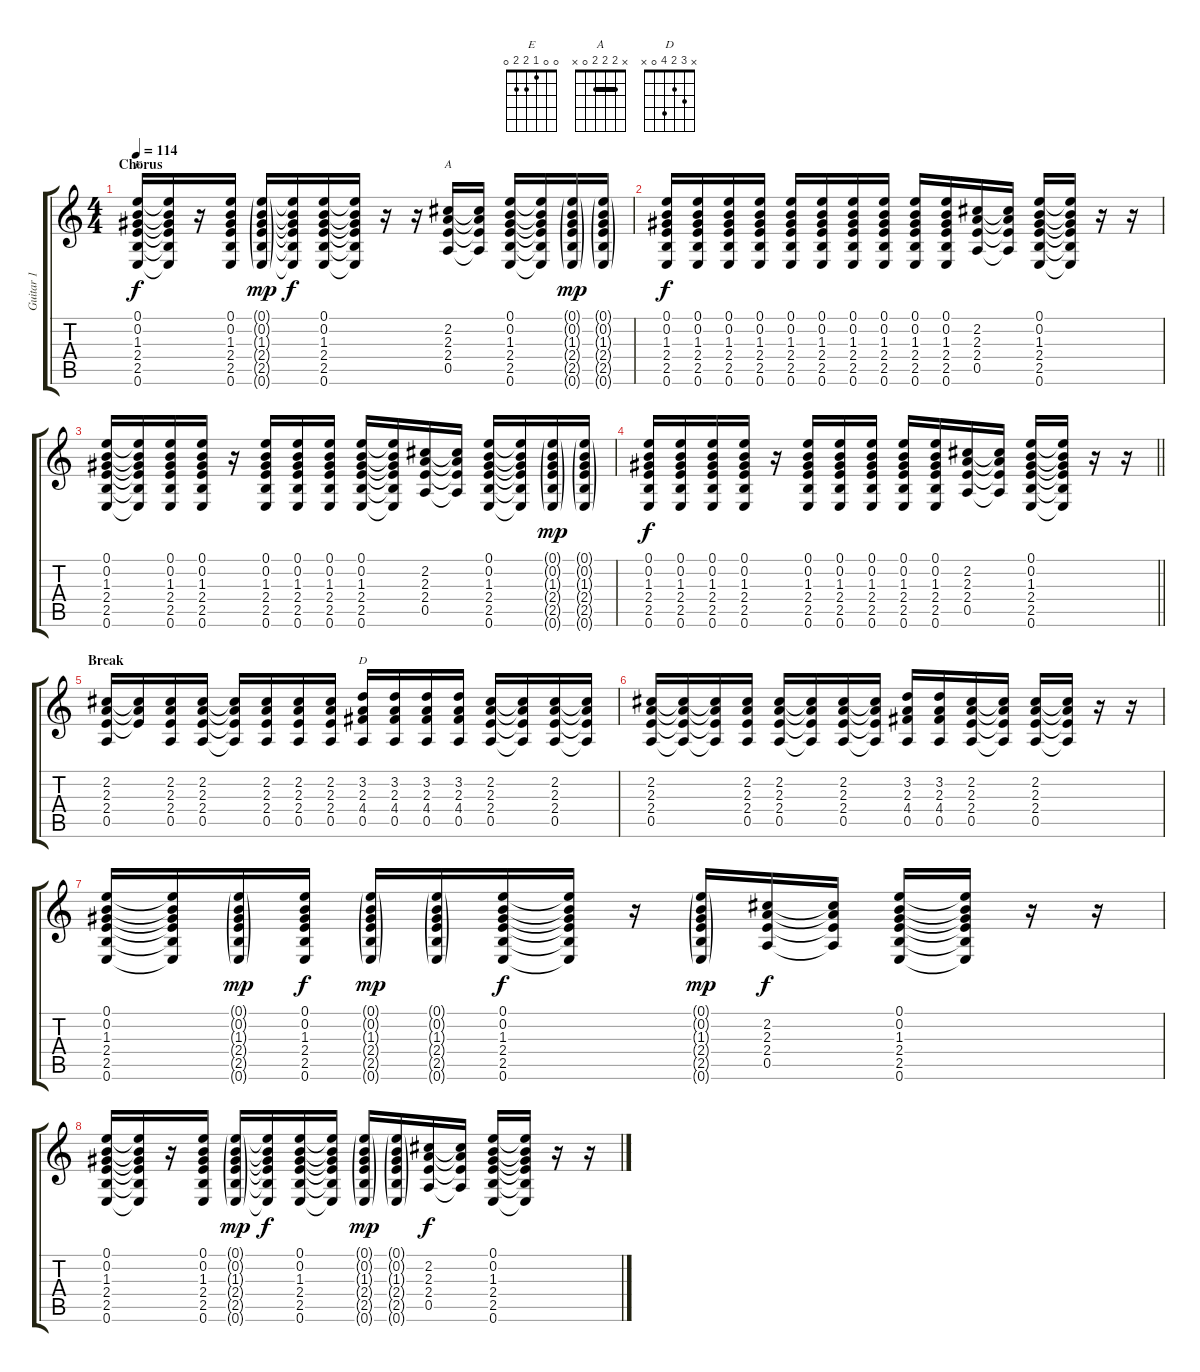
\track ("Guitar 1" "Guitar 1") {instrument acousticguitarnylon}
\staff {score tabs}
\tuning (E4 B3 G3 D3 A2 E2) {hide}
\chord ("E" 0 0 1 2 2 0)
\chord ("A" x 2 2 2 0 x) {barre 2}
\chord ("D" x 3 2 4 0 x)
\ts (4 4)
\section ("" "Chorus")
\tempo 114
\clef g2
\ks c
(0.1 0.2 1.3 2.4 2.5 0.6).16{ch "E" dy f} (0.1{t} 0.2{t} 1.3{t} 2.4{t} 2.5{t} 0.6{t}).16 r.16 (0.1 0.2 1.3 2.4 2.5 0.6).16 (0.1{g} 0.2{g} 1.3{g} 2.4{g} 2.5{g} 0.6{g}).16{dy mp} (0.1{t} 0.2{t} 1.3{t} 2.4{t} 2.5{t} 0.6{t}).16{dy f} (0.1 0.2 1.3 2.4 2.5 0.6).16 (0.1{t} 0.2{t} 1.3{t} 2.4{t} 2.5{t} 0.6{t}).16 r.16 r.16 (2.2 2.3 2.4 0.5).16{ch "A"} (2.2{t} 2.3{t} 2.4{t} 0.5{t}).16 (0.1 0.2 1.3 2.4 2.5 0.6).16 (0.1{t} 0.2{t} 1.3{t} 2.4{t} 2.5{t} 0.6{t}).16 (0.1{g} 0.2{g} 1.3{g} 2.4{g} 2.5{g} 0.6{g}).16{dy mp} (0.1{g} 0.2{g} 1.3{g} 2.4{g} 2.5{g} 0.6{g}).16 |
(0.1 0.2 1.3 2.4 2.5 0.6).16{dy f} (0.1 0.2 1.3 2.4 2.5 0.6).16 (0.1 0.2 1.3 2.4 2.5 0.6).16 (0.1 0.2 1.3 2.4 2.5 0.6).16 (0.1 0.2 1.3 2.4 2.5 0.6).16 (0.1 0.2 1.3 2.4 2.5 0.6).16 (0.1 0.2 1.3 2.4 2.5 0.6).16 (0.1 0.2 1.3 2.4 2.5 0.6).16 (0.1 0.2 1.3 2.4 2.5 0.6).16 (0.1 0.2 1.3 2.4 2.5 0.6).16 (2.2 2.3 2.4 0.5).16 (2.2{t} 2.3{t} 2.4{t} 0.5{t}).16 (0.1 0.2 1.3 2.4 2.5 0.6).16 (0.1{t} 0.2{t} 1.3{t} 2.4{t} 2.5{t} 0.6{t}).16 r.16 r.16 |
(0.1 0.2 1.3 2.4 2.5 0.6).16 (0.1{t} 0.2{t} 1.3{t} 2.4{t} 2.5{t} 0.6{t}).16 (0.1 0.2 1.3 2.4 2.5 0.6).16 (0.1 0.2 1.3 2.4 2.5 0.6).16 r.16 (0.1 0.2 1.3 2.4 2.5 0.6).16 (0.1 0.2 1.3 2.4 2.5 0.6).16 (0.1 0.2 1.3 2.4 2.5 0.6).16 (0.1 0.2 1.3 2.4 2.5 0.6).16 (0.1{t} 0.2{t} 1.3{t} 2.4{t} 2.5{t} 0.6{t}).16 (2.2 2.3 2.4 0.5).16 (2.2{t} 2.3{t} 2.4{t} 0.5{t}).16 (0.1 0.2 1.3 2.4 2.5 0.6).16 (0.1{t} 0.2{t} 1.3{t} 2.4{t} 2.5{t} 0.6{t}).16 (0.1{g} 0.2{g} 1.3{g} 2.4{g} 2.5{g} 0.6{g}).16{dy mp} (0.1{g} 0.2{g} 1.3{g} 2.4{g} 2.5{g} 0.6{g}).16 |
\barLineRight lightlight
(0.1 0.2 1.3 2.4 2.5 0.6).16{dy f} (0.1 0.2 1.3 2.4 2.5 0.6).16 (0.1 0.2 1.3 2.4 2.5 0.6).16 (0.1 0.2 1.3 2.4 2.5 0.6).16 r.16 (0.1 0.2 1.3 2.4 2.5 0.6).16 (0.1 0.2 1.3 2.4 2.5 0.6).16 (0.1 0.2 1.3 2.4 2.5 0.6).16 (0.1 0.2 1.3 2.4 2.5 0.6).16 (0.1 0.2 1.3 2.4 2.5 0.6).16 (2.2 2.3 2.4 0.5).16 (2.2{t} 2.3{t} 2.4{t} 0.5{t}).16 (0.1 0.2 1.3 2.4 2.5 0.6).16 (0.1{t} 0.2{t} 1.3{t} 2.4{t} 2.5{t} 0.6{t}).16 r.16 r.16 |
\section ("" "Break")
(2.2 2.3 2.4 0.5).16 (2.2{t} 2.3{t} 2.4{t}).16 (2.2 2.3 2.4 0.5).16 (2.2 2.3 2.4 0.5).16 (2.2{t} 2.3{t} 2.4{t} 0.5{t}).16 (2.2 2.3 2.4 0.5).16 (2.2 2.3 2.4 0.5).16 (2.2 2.3 2.4 0.5).16 (3.2 2.3 4.4 0.5).16{ch "D"} (3.2 2.3 4.4 0.5).16 (3.2 2.3 4.4 0.5).16 (3.2 2.3 4.4 0.5).16 (2.2 2.3 2.4 0.5).16 (2.2{t} 2.3{t} 2.4{t} 0.5{t}).16 (2.2 2.3 2.4 0.5).16 (2.2{t} 2.3{t} 2.4{t} 0.5{t}).16 |
(2.2 2.3 2.4 0.5).16 (2.2{t} 2.3{t} 2.4{t} 0.5{t}).16 (2.2{t} 2.3{t} 2.4{t} 0.5{t}).16 (2.2 2.3 2.4 0.5).16 (2.2 2.3 2.4 0.5).16 (2.2{t} 2.3{t} 2.4{t} 0.5{t}).16 (2.2 2.3 2.4 0.5).16 (2.2{t} 2.3{t} 2.4{t} 0.5{t}).16 (3.2 2.3 4.4 0.5).16 (3.2 2.3 4.4 0.5).16 (2.2 2.3 2.4 0.5).16 (2.2{t} 2.3{t} 2.4{t} 0.5{t}).16 (2.2 2.3 2.4 0.5).16 (2.2{t} 2.3{t} 2.4{t} 0.5{t}).16 r.16 r.16 |
(0.1 0.2 1.3 2.4 2.5 0.6).16 (0.1{t} 0.2{t} 1.3{t} 2.4{t} 2.5{t} 0.6{t}).16 (0.1{g} 0.2{g} 1.3{g} 2.4{g} 2.5{g} 0.6{g}).16{dy mp} (0.1 0.2 1.3 2.4 2.5 0.6).16{dy f} (0.1{g} 0.2{g} 1.3{g} 2.4{g} 2.5{g} 0.6{g}).16{dy mp} (0.1{g} 0.2{g} 1.3{g} 2.4{g} 2.5{g} 0.6{g}).16 (0.1 0.2 1.3 2.4 2.5 0.6).16{dy f} (0.1{t} 0.2{t} 1.3{t} 2.4{t} 2.5{t} 0.6{t}).16 r.16 (0.1{g} 0.2{g} 1.3{g} 2.4{g} 2.5{g} 0.6{g}).16{dy mp} (2.2 2.3 2.4 0.5).16{dy f} (2.2{t} 2.3{t} 2.4{t} 0.5{t}).16 (0.1 0.2 1.3 2.4 2.5 0.6).16 (0.1{t} 0.2{t} 1.3{t} 2.4{t} 2.5{t} 0.6{t}).16 r.16 r.16 |
(0.1 0.2 1.3 2.4 2.5 0.6).16 (0.1{t} 0.2{t} 1.3{t} 2.4{t} 2.5{t} 0.6{t}).16 r.16 (0.1 0.2 1.3 2.4 2.5 0.6).16 (0.1{g} 0.2{g} 1.3{g} 2.4{g} 2.5{g} 0.6{g}).16{dy mp} (0.1{t} 0.2{t} 1.3{t} 2.4{t} 2.5{t} 0.6{t}).16{dy f} (0.1 0.2 1.3 2.4 2.5 0.6).16 (0.1{t} 0.2{t} 1.3{t} 2.4{t} 2.5{t} 0.6{t}).16 (0.1{g} 0.2{g} 1.3{g} 2.4{g} 2.5{g} 0.6{g}).16{dy mp} (0.1{g} 0.2{g} 1.3{g} 2.4{g} 2.5{g} 0.6{g}).16 (2.2 2.3 2.4 0.5).16{dy f} (2.2{t} 2.3{t} 2.4{t} 0.5{t}).16 (0.1 0.2 1.3 2.4 2.5 0.6).16 (0.1{t} 0.2{t} 1.3{t} 2.4{t} 2.5{t} 0.6{t}).16 r.16 r.16
